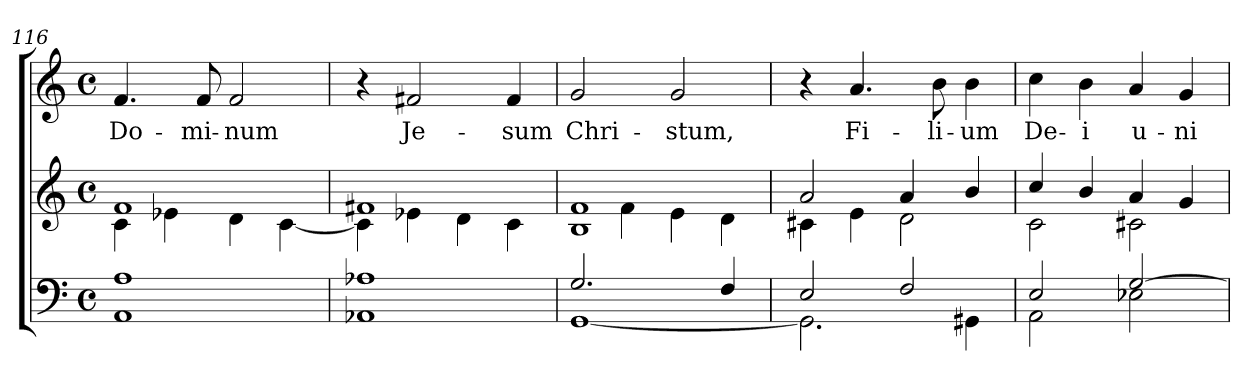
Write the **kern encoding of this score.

**kern	**kern	**kern	**text
*part2	*part2	*part1	*part1
*staff3	*staff2	*staff1	*staff1
*clefF4	*clefG2	*clefG2	*
*k[]	*k[]	*k[]	*
*C:	*C:	*C:	*
*M4/4	*M4/4	*M4/4	*
*met(c)	*met(c)	*met(c)	*
=116	=116	=116	=116
*^	*^	*	*
!	!	!	!	!	!LO:LY:b
1A	1AA	1f	4c\	4.f/	Do-
.	.	.	4e-X\	.	.
!	!	!	!	!	!LO:LY:b
.	.	.	.	8f/	-mi-
!	!	!	!	!	!LO:LY:b
.	.	.	4d\	2f/	-num
.	.	.	[<4c\	.	.
=117	=117	=117	=117	=117	=117
1A-X	1AA-X	1f#X	4c\]	4r	.
!	!	!	!	!	!LO:LY:b
.	.	.	4e-X\	2f#X/	Je-
.	.	.	4d\	.	.
!	!	!	!	!	!LO:LY:b
.	.	.	4c\	4f#/	-sum
=118	=118	=118	=118	=118	=118
!	!	!	!	!	!LO:LY:b
2.G/	[<1GG	1B 1f	4ryy	2g/	Chri-
.	.	.	4f\	.	.
!	!	!	!	!	!LO:LY:b
.	.	.	4e\	2g/	-stum,
4F/	.	.	4d\	.	.
!!LO:LB:g=z
=119	=119	=119	=119	=119	=119
2E/	2.GG\]	2a/	4c#X\	4r	.
!	!	!	!	!	!LO:LY:b
.	.	.	4e\	4.a/	Fi-
2F/	.	4a/	2d\	.	.
!	!	!	!	!	!LO:LY:b
.	.	.	.	8b\	-li-
!	!	!	!	!	!LO:LY:b
.	4GG#X\	4b/	.	4b\	-um
=120	=120	=120	=120	=120	=120
!	!	!	!	!	!LO:LY:b
2E/	2AA\	4cc/	2c\	4cc\	De-
!	!	!	!	!	!LO:LY:b
.	.	4b/	.	4b\	-i
!	!	!	!	!	!LO:LY:b
[>2G/	2E-X\	4a/	2c#X\	4a/	u-
!	!	!	!	!	!LO:LY:b
.	.	4g/	.	4g/	-ni-
*v	*v	*	*	*	*
*	*v	*v	*	*
=	=	=	=
*-	*-	*-	*-
